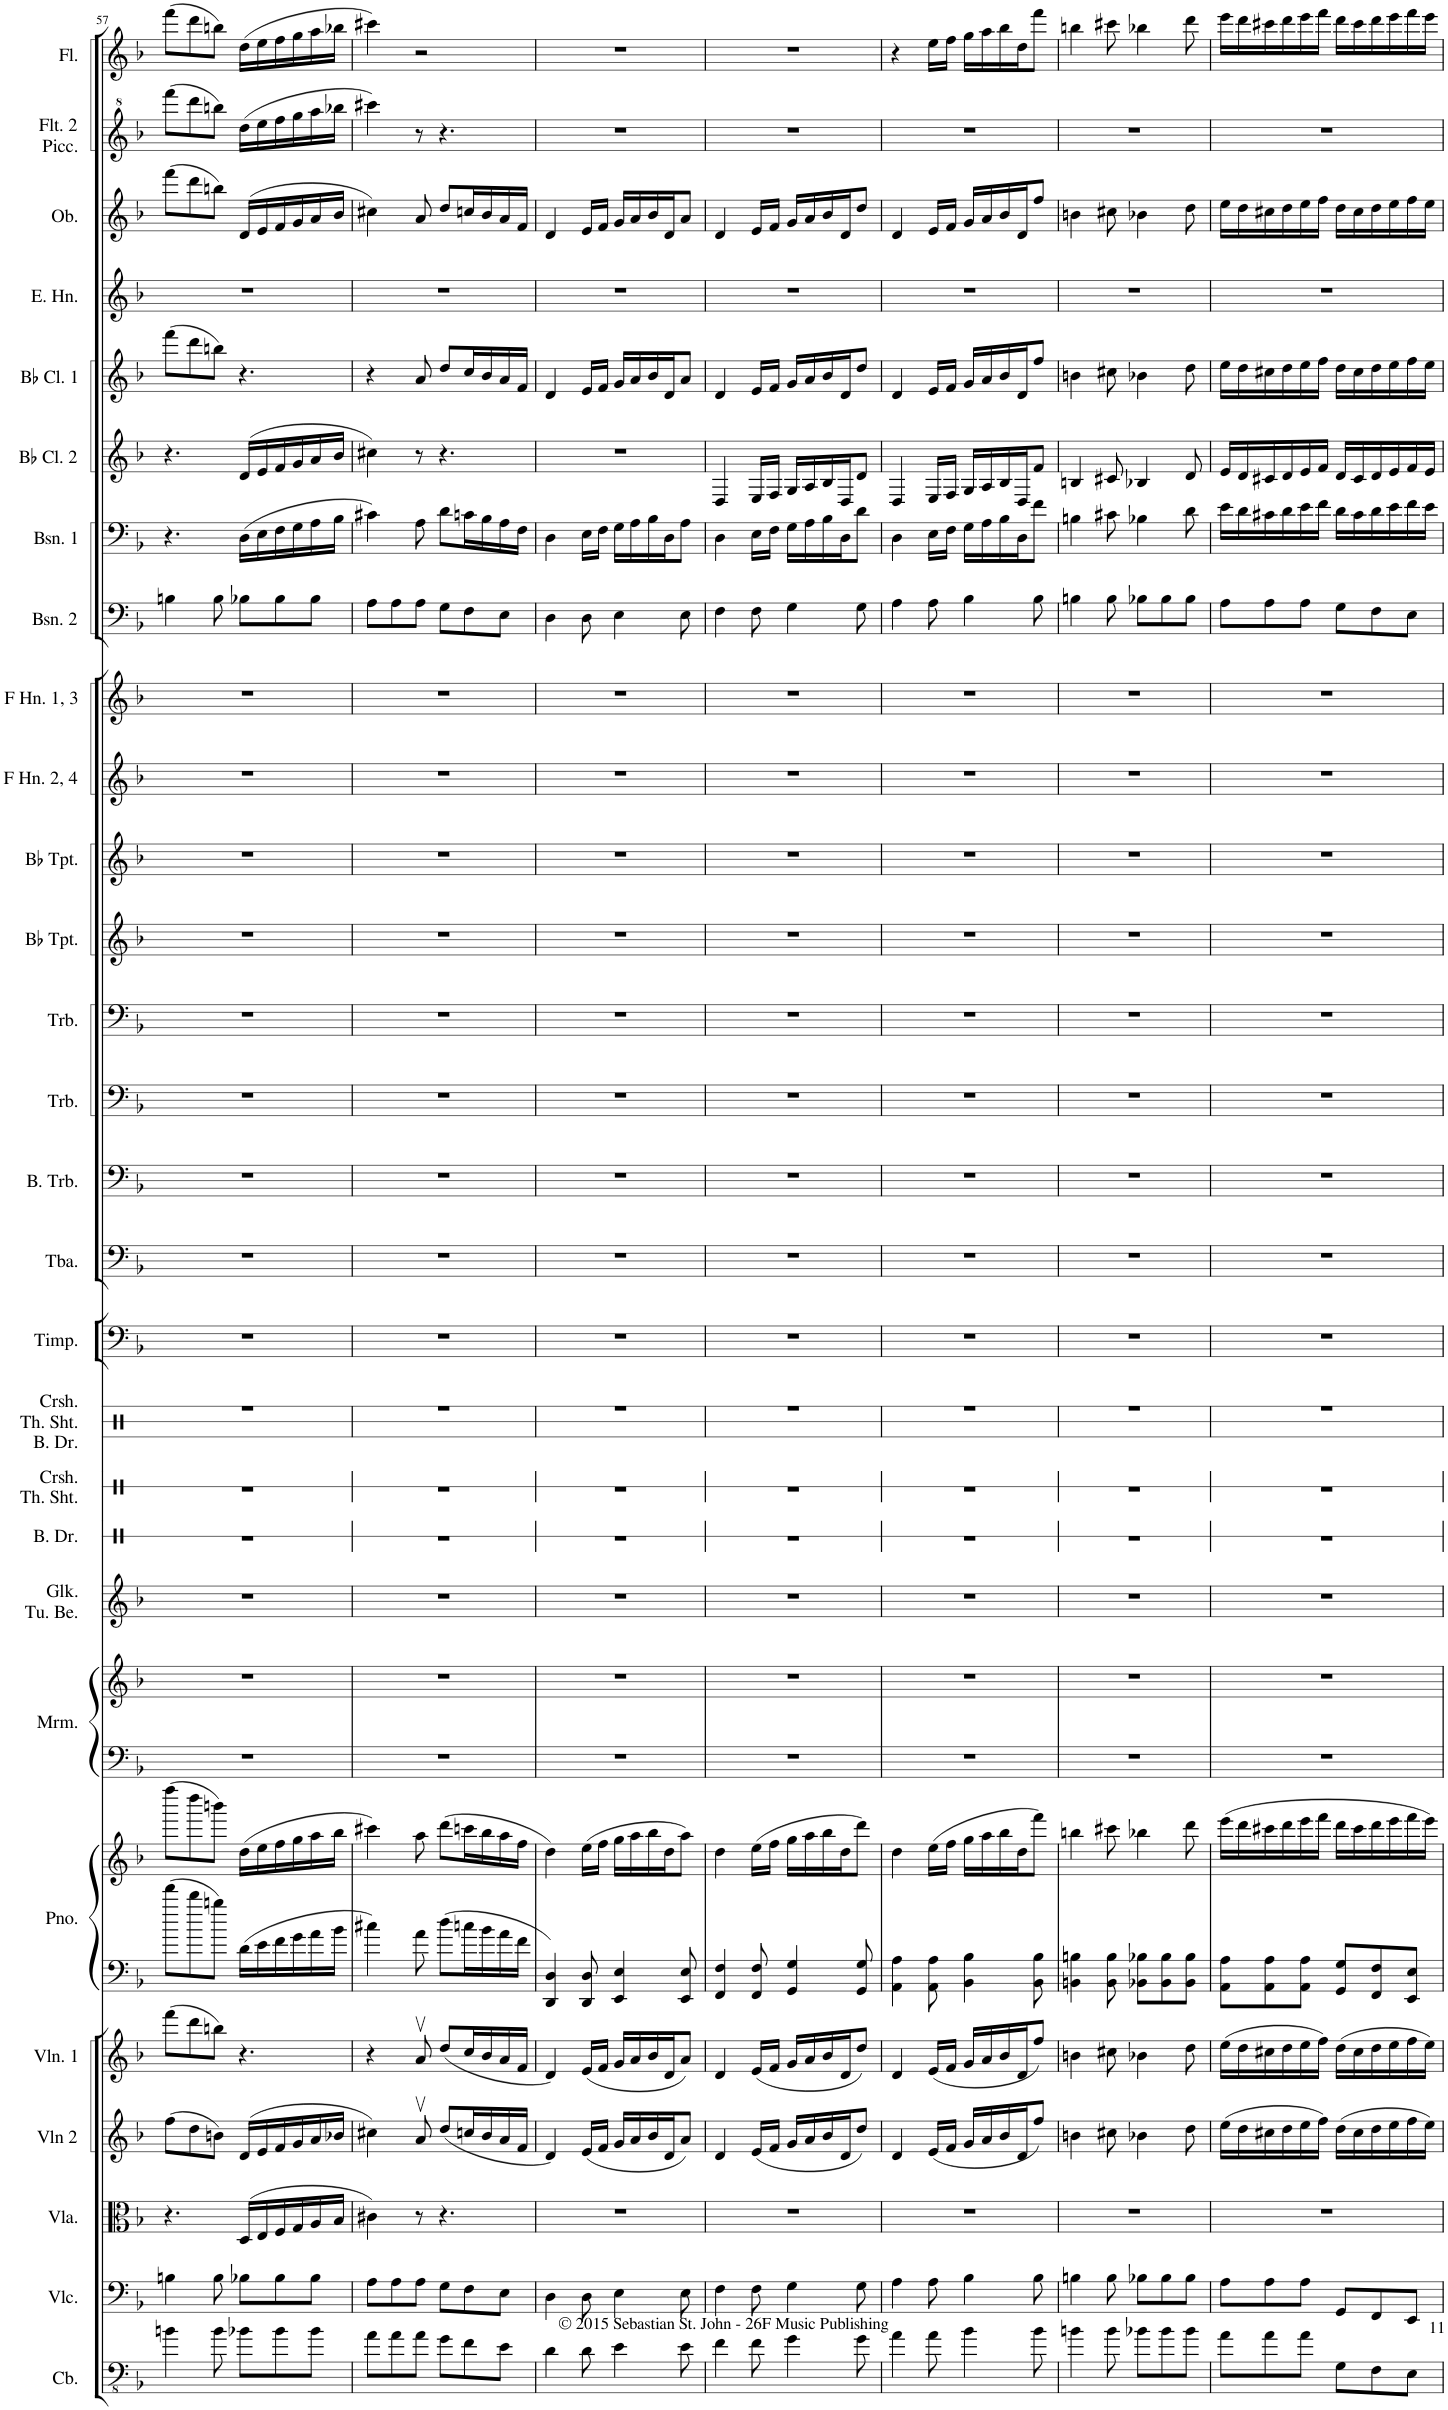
**kern	**kern	**kern	**kern	**kern	**kern	**kern	**kern	**kern	**kern	**kern	**kern	**kern	**kern	**kern	**kern	**kern	**kern	**kern	**kern	**kern	**kern	**kern	**kern	**kern	**kern	**kern	**kern	**kern	**kern
*part28	*part27	*part26	*part25	*part24	*part23	*part23	*part22	*part22	*part21	*part20	*part19	*part18	*part17	*part16	*part15	*part14	*part13	*part12	*part11	*part10	*part9	*part8	*part7	*part6	*part5	*part4	*part3	*part2	*part1
*staff30	*staff29	*staff28	*staff27	*staff26	*staff25	*staff24	*staff23	*staff22	*staff21	*staff20	*staff19	*staff18	*staff17	*staff16	*staff15	*staff14	*staff13	*staff12	*staff11	*staff10	*staff9	*staff8	*staff7	*staff6	*staff5	*staff4	*staff3	*staff2	*staff1
*I"Contrabass	*I"Violoncello	*I"Viola	*I"Violin 2	*I"Violin 1	*I"Piano	*	*I"Marimba	*	*I"Glockenspiel Tubular Bells	*I"Bass Drum	*I"Crash Thundersheet	*I"Crash Thundersheet Bass Drum	*I"Timpani	*I"Tuba	*I"Bass Trombone	*I"Trombone	*I"Trombone	*I"Bb Trumpet	*I"Trumpets in Bb	*I"Horn in F 2, 4	*I"Horn in F 1, 3	*I"Bassoon 2	*I"Bassoon 1	*I"Clarinets in Bb 2	*I"Bb Clarinet 1	*I"English Horn	*I"Oboes	*I"Flute 2 Piccolo	*I"Flutes
*I'Cb.	*I'Vlc.	*I'Vla.	*I'Vln 2	*I'Vln. 1	*I'Pno.	*	*I'Mrm.	*	*I'Glk. Tu. Be.	*I'B. Dr.	*I'Crsh. Th. Sht.	*I'Crsh. Th. Sht. B. Dr.	*I'Timp.	*I'Tba.	*I'B. Trb.	*I'Trb.	*I'Trb.	*I'Bb Tpt.	*	*	*	*I'Bsn. 2	*I'Bsn. 1	*	*I'Bb Cl. 1	*I'E. Hn.	*I'Ob.	*I'Flt. 2 Picc.	*I'Fl.
!!LO:PB:g=z
*clefFv4	*clefF4	*clefC3	*clefG2	*clefG2	*clefF4	*clefG2	*clefF4	*clefG2	*clefG2	*clefX	*clefX	*clefX	*clefF4	*clefF4	*clefF4	*clefF4	*clefF4	*clefG2	*clefG2	*clefG2	*clefG2	*clefF4	*clefF4	*clefG2	*clefG2	*clefG2	*clefG2	*clefG^2	*clefG2
*ITrd7c12	*	*	*	*	*	*	*	*	*	*	*	*	*	*	*	*	*	*ITrd1c2	*ITrd1c2	*ITrd4c7	*ITrd4c7	*	*	*ITrd1c2	*ITrd1c2	*ITrd4c7	*	*ITrd-7c-12	*
*k[b-]	*k[b-]	*k[b-]	*k[b-]	*k[b-]	*k[b-]	*k[b-]	*k[b-]	*k[b-]	*k[b-]	*k[]	*k[]	*k[]	*k[b-]	*k[b-]	*k[b-]	*k[b-]	*k[b-]	*k[b-]	*k[b-]	*k[b-]	*k[b-]	*k[b-]	*k[b-]	*k[b-]	*k[b-]	*k[b-]	*k[b-]	*k[b-]	*k[b-]
*M6/8	*M6/8	*M6/8	*M6/8	*M6/8	*M6/8	*M6/8	*M6/8	*M6/8	*M6/8	*M6/8	*M6/8	*M6/8	*M6/8	*M6/8	*M6/8	*M6/8	*M6/8	*M6/8	*M6/8	*M6/8	*M6/8	*M6/8	*M6/8	*M6/8	*M6/8	*M6/8	*M6/8	*M6/8	*M6/8
=57	=57	=57	=57	=57	=57	=57	=57	=57	=57	=57	=57	=57	=57	=57	=57	=57	=57	=57	=57	=57	=57	=57	=57	=57	=57	=57	=57	=57	=57
4Bn\	4Bn\	4.r	(8ff\L	(8fff\L	8fff\L	(8ffff\L	2.r	2.r	2.r	2.r	2.r	2.r	2.r	2.r	2.r	2.r	2.r	2.r	2.r	2.r	2.r	4Bn\	4.r	4.r	(8fff\L	2.r	(8fff\L	(8ffff\L	(8fff\L
.	.	.	8dd\	8ddd\	8ddd\	8dddd\	.	.	.	.	.	.	.	.	.	.	.	.	.	.	.	.	.	.	8ddd\	.	8ddd\	8dddd\	8ddd\
8B\	8B\	.	8bn\J)	8bbn\J)	8bbn\J	8bbbn\J)	.	.	.	.	.	.	.	.	.	.	.	.	.	.	.	8B\	.	.	8bbn\J)	.	8bbn\J)	8bbbn\J)	8bbn\J)
8B-X\L	8B-X\L	(16D/LL	(16d/LL	4.r	16d\LL	(16dd\LL	.	.	.	.	.	.	.	.	.	.	.	.	.	.	.	8B-X\L	(16D\LL	(16d/LL	4.r	.	(16d/LL	(16ddd\LL	(16dd\LL
.	.	16E/	16e/	.	16e\	16ee\	.	.	.	.	.	.	.	.	.	.	.	.	.	.	.	.	16E\	16e/	.	.	16e/	16eee\	16ee\
8B-\	8B-\	16F/	16f/	.	16f\	16ff\	.	.	.	.	.	.	.	.	.	.	.	.	.	.	.	8B-\	16F\	16f/	.	.	16f/	16fff\	16ff\
.	.	16G/	16g/	.	16g\	16gg\	.	.	.	.	.	.	.	.	.	.	.	.	.	.	.	.	16G\	16g/	.	.	16g/	16ggg\	16gg\
8B-\J	8B-\J	16A/	16a/	.	16a\	16aa\	.	.	.	.	.	.	.	.	.	.	.	.	.	.	.	8B-\J	16A\	16a/	.	.	16a/	16aaa\	16aa\
.	.	16B-/JJ	16b-X/JJ	.	16b-\JJ	16bb-\JJ	.	.	.	.	.	.	.	.	.	.	.	.	.	.	.	.	16B-\JJ	16b-/JJ	.	.	16b-/JJ	16bbb-X\JJ	16bb-X\JJ
=58	=58	=58	=58	=58	=58	=58	=58	=58	=58	=58	=58	=58	=58	=58	=58	=58	=58	=58	=58	=58	=58	=58	=58	=58	=58	=58	=58	=58	=58
8A\L	8A\L	4c#X\)	4cc#X\)	4r	4cc#X\	4ccc#X\)	2.r	2.r	2.r	2.r	2.r	2.r	2.r	2.r	2.r	2.r	2.r	2.r	2.r	2.r	2.r	8A\L	4c#X\)	4cc#X\)	4r	2.r	4cc#X\)	4cccc#X\)	4ccc#X\)
8A\	8A\	.	.	.	.	.	.	.	.	.	.	.	.	.	.	.	.	.	.	.	.	8A\	.	.	.	.	.	.	.
8A\J	8A\J	8r	8av/	8av/	8a\	8aa\	.	.	.	.	.	.	.	.	.	.	.	.	.	.	.	8A\J	8A\	8r	8a/	.	8a/	8r	2r
8G\L	8G\L	4.r	(8dd/L	(8dd/L	8dd\L	(8ddd\L	.	.	.	.	.	.	.	.	.	.	.	.	.	.	.	8G\L	8d\L	4.r	8dd/L	.	8dd/L	4.r	.
8F\	8F\	.	16ccn/L	16cc/L	16ccn\L	16cccn\L	.	.	.	.	.	.	.	.	.	.	.	.	.	.	.	8F\	16cn\L	.	16cc/L	.	16ccn/L	.	.
.	.	.	16b-/	16b-/	16b-\	16bb-\	.	.	.	.	.	.	.	.	.	.	.	.	.	.	.	.	16B-\	.	16b-/	.	16b-/	.	.
8E\J	8E\J	.	16a/	16a/	16a\	16aa\	.	.	.	.	.	.	.	.	.	.	.	.	.	.	.	8E\J	16A\	.	16a/	.	16a/	.	.
.	.	.	16f/JJ	16f/JJ	16f\JJ	16ff\JJ	.	.	.	.	.	.	.	.	.	.	.	.	.	.	.	.	16F\JJ	.	16f/JJ	.	16f/JJ	.	.
=59	=59	=59	=59	=59	=59	=59	=59	=59	=59	=59	=59	=59	=59	=59	=59	=59	=59	=59	=59	=59	=59	=59	=59	=59	=59	=59	=59	=59	=59
4D\	4D\	2.r	4d/)	4d/)	4DD/ 4D/	4dd\)	2.r	2.r	2.r	2.r	2.r	2.r	2.r	2.r	2.r	2.r	2.r	2.r	2.r	2.r	2.r	4D\	4D\	2.r	4d/	2.r	4d/	2.r	2.r
8D\	8D\	.	(16e/LL	(16e/LL	8DD/ 8D/	(16ee\LL	.	.	.	.	.	.	.	.	.	.	.	.	.	.	.	8D\	16E\LL	.	16e/LL	.	16e/LL	.	.
.	.	.	16f/JJ	16f/JJ	.	16ff\JJ	.	.	.	.	.	.	.	.	.	.	.	.	.	.	.	.	16F\JJ	.	16f/JJ	.	16f/JJ	.	.
4E\	4E\	.	16g/LL	16g/LL	4EE/ 4E/	16gg\LL	.	.	.	.	.	.	.	.	.	.	.	.	.	.	.	4E\	16G\LL	.	16g/LL	.	16g/LL	.	.
.	.	.	16a/	16a/	.	16aa\	.	.	.	.	.	.	.	.	.	.	.	.	.	.	.	.	16A\	.	16a/	.	16a/	.	.
.	.	.	16b-/	16b-/	.	16bb-\	.	.	.	.	.	.	.	.	.	.	.	.	.	.	.	.	16B-\	.	16b-/	.	16b-/	.	.
.	.	.	16d/J	16d/J	.	16dd\J	.	.	.	.	.	.	.	.	.	.	.	.	.	.	.	.	16D\J	.	16d/J	.	16d/J	.	.
8E\	8E\	.	8a/J)	8a/J)	8EE/ 8E/	8aa\J)	.	.	.	.	.	.	.	.	.	.	.	.	.	.	.	8E\	8A\J	.	8a/J	.	8a/J	.	.
=60	=60	=60	=60	=60	=60	=60	=60	=60	=60	=60	=60	=60	=60	=60	=60	=60	=60	=60	=60	=60	=60	=60	=60	=60	=60	=60	=60	=60	=60
4F\	4F\	2.r	4d/	4d/	4FF/ 4F/	4dd\	2.r	2.r	2.r	2.r	2.r	2.r	2.r	2.r	2.r	2.r	2.r	2.r	2.r	2.r	2.r	4F\	4D\	4D/	4d/	2.r	4d/	2.r	2.r
8F\	8F\	.	(16e/LL	(16e/LL	8FF/ 8F/	(16ee\LL	.	.	.	.	.	.	.	.	.	.	.	.	.	.	.	8F\	16E\LL	16E/LL	16e/LL	.	16e/LL	.	.
.	.	.	16f/JJ	16f/JJ	.	16ff\JJ	.	.	.	.	.	.	.	.	.	.	.	.	.	.	.	.	16F\JJ	16F/JJ	16f/JJ	.	16f/JJ	.	.
4G\	4G\	.	16g/LL	16g/LL	4GG/ 4G/	16gg\LL	.	.	.	.	.	.	.	.	.	.	.	.	.	.	.	4G\	16G\LL	16G/LL	16g/LL	.	16g/LL	.	.
.	.	.	16a/	16a/	.	16aa\	.	.	.	.	.	.	.	.	.	.	.	.	.	.	.	.	16A\	16A/	16a/	.	16a/	.	.
.	.	.	16b-/	16b-/	.	16bb-\	.	.	.	.	.	.	.	.	.	.	.	.	.	.	.	.	16B-\	16B-/	16b-/	.	16b-/	.	.
.	.	.	16d/J	16d/J	.	16dd\J	.	.	.	.	.	.	.	.	.	.	.	.	.	.	.	.	16D\J	16D/J	16d/J	.	16d/J	.	.
8G\	8G\	.	8dd/J)	8dd/J)	8GG/ 8G/	8ddd\J)	.	.	.	.	.	.	.	.	.	.	.	.	.	.	.	8G\	8d\J	8d/J	8dd/J	.	8dd/J	.	.
=61	=61	=61	=61	=61	=61	=61	=61	=61	=61	=61	=61	=61	=61	=61	=61	=61	=61	=61	=61	=61	=61	=61	=61	=61	=61	=61	=61	=61	=61
4A\	4A\	2.r	4d/	4d/	4AA\ 4A\	4dd\	2.r	2.r	2.r	2.r	2.r	2.r	2.r	2.r	2.r	2.r	2.r	2.r	2.r	2.r	2.r	4A\	4D\	4D/	4d/	2.r	4d/	2.r	4r
8A\	8A\	.	(16e/LL	(16e/LL	8AA\ 8A\	(16ee\LL	.	.	.	.	.	.	.	.	.	.	.	.	.	.	.	8A\	16E\LL	16E/LL	16e/LL	.	16e/LL	.	16ee\LL
.	.	.	16f/JJ	16f/JJ	.	16ff\JJ	.	.	.	.	.	.	.	.	.	.	.	.	.	.	.	.	16F\JJ	16F/JJ	16f/JJ	.	16f/JJ	.	16ff\JJ
4B-\	4B-\	.	16g/LL	16g/LL	4BB-\ 4B-\	16gg\LL	.	.	.	.	.	.	.	.	.	.	.	.	.	.	.	4B-\	16G\LL	16G/LL	16g/LL	.	16g/LL	.	16gg\LL
.	.	.	16a/	16a/	.	16aa\	.	.	.	.	.	.	.	.	.	.	.	.	.	.	.	.	16A\	16A/	16a/	.	16a/	.	16aa\
.	.	.	16b-/	16b-/	.	16bb-\	.	.	.	.	.	.	.	.	.	.	.	.	.	.	.	.	16B-\	16B-/	16b-/	.	16b-/	.	16bb-\
.	.	.	16d/J	16d/J	.	16dd\J	.	.	.	.	.	.	.	.	.	.	.	.	.	.	.	.	16D\J	16D/J	16d/J	.	16d/J	.	16dd\J
8B-\	8B-\	.	8ff/J)	8ff/J)	8BB-\ 8B-\	8fff\J)	.	.	.	.	.	.	.	.	.	.	.	.	.	.	.	8B-\	8f\J	8f/J	8ff/J	.	8ff/J	.	8fff\J
=62	=62	=62	=62	=62	=62	=62	=62	=62	=62	=62	=62	=62	=62	=62	=62	=62	=62	=62	=62	=62	=62	=62	=62	=62	=62	=62	=62	=62	=62
4Bn\	4Bn\	2.r	4bn\	4bn\	4BBn\ 4Bn\	4bbn\	2.r	2.r	2.r	2.r	2.r	2.r	2.r	2.r	2.r	2.r	2.r	2.r	2.r	2.r	2.r	4Bn\	4Bn\	4Bn/	4bn\	2.r	4bn\	2.r	4bbn\
8B\	8B\	.	8cc#X\	8cc#X\	8BB\ 8B\	8ccc#X\	.	.	.	.	.	.	.	.	.	.	.	.	.	.	.	8B\	8c#X\	8c#X/	8cc#X\	.	8cc#X\	.	8ccc#X\
8B-X\L	8B-X\L	.	4b-X\	4b-X\	8BB-X\ 8B-X\L	4bb-X\	.	.	.	.	.	.	.	.	.	.	.	.	.	.	.	8B-X\L	4B-X\	4B-X/	4b-X\	.	4b-X\	.	4bb-X\
8B-\	8B-\	.	.	.	8BB-\ 8B-\	.	.	.	.	.	.	.	.	.	.	.	.	.	.	.	.	8B-\	.	.	.	.	.	.	.
8B-\J	8B-\J	.	8dd\	8dd\	8BB-\ 8B-\J	8ddd\	.	.	.	.	.	.	.	.	.	.	.	.	.	.	.	8B-\J	8d\	8d/	8dd\	.	8dd\	.	8ddd\
=63	=63	=63	=63	=63	=63	=63	=63	=63	=63	=63	=63	=63	=63	=63	=63	=63	=63	=63	=63	=63	=63	=63	=63	=63	=63	=63	=63	=63	=63
8A\L	8A\L	2.r	(16ee\LL	(16ee\LL	8AA\ 8A\L	(16eee\LL	2.r	2.r	2.r	2.r	2.r	2.r	2.r	2.r	2.r	2.r	2.r	2.r	2.r	2.r	2.r	8A\L	16e\LL	16e/LL	16ee\LL	2.r	16ee\LL	2.r	16eee\LL
.	.	.	16dd\	16dd\	.	16ddd\	.	.	.	.	.	.	.	.	.	.	.	.	.	.	.	.	16d\	16d/	16dd\	.	16dd\	.	16ddd\
8A\	8A\	.	16cc#X\	16cc#X\	8AA\ 8A\	16ccc#X\	.	.	.	.	.	.	.	.	.	.	.	.	.	.	.	8A\	16c#X\	16c#X/	16cc#X\	.	16cc#X\	.	16ccc#X\
.	.	.	16dd\	16dd\	.	16ddd\	.	.	.	.	.	.	.	.	.	.	.	.	.	.	.	.	16d\	16d/	16dd\	.	16dd\	.	16ddd\
8A\J	8A\J	.	16ee\	16ee\	8AA\ 8A\J	16eee\	.	.	.	.	.	.	.	.	.	.	.	.	.	.	.	8A\J	16e\	16e/	16ee\	.	16ee\	.	16eee\
.	.	.	16ff\JJ)	16ff\JJ)	.	16fff\JJ	.	.	.	.	.	.	.	.	.	.	.	.	.	.	.	.	16f\JJ	16f/JJ	16ff\JJ	.	16ff\JJ	.	16fff\JJ
8GG\L	8GG/L	.	(16dd\LL	(16dd\LL	8GG/ 8G/L	16ddd\LL	.	.	.	.	.	.	.	.	.	.	.	.	.	.	.	8G\L	16d\LL	16d/LL	16dd\LL	.	16dd\LL	.	16ddd\LL
.	.	.	16cc#\	16cc#\	.	16ccc#\	.	.	.	.	.	.	.	.	.	.	.	.	.	.	.	.	16c#\	16c#/	16cc#\	.	16cc#\	.	16ccc#\
8FF\	8FF/	.	16dd\	16dd\	8FF/ 8F/	16ddd\	.	.	.	.	.	.	.	.	.	.	.	.	.	.	.	8F\	16d\	16d/	16dd\	.	16dd\	.	16ddd\
.	.	.	16ee\	16ee\	.	16eee\	.	.	.	.	.	.	.	.	.	.	.	.	.	.	.	.	16e\	16e/	16ee\	.	16ee\	.	16eee\
8EE\J	8EE/J	.	16ff\	16ff\	8EE/ 8E/J	16fff\	.	.	.	.	.	.	.	.	.	.	.	.	.	.	.	8E\J	16f\	16f/	16ff\	.	16ff\	.	16fff\
.	.	.	16ee\JJ)	16ee\JJ)	.	16eee\JJ)	.	.	.	.	.	.	.	.	.	.	.	.	.	.	.	.	16e\JJ	16e/JJ	16ee\JJ	.	16ee\JJ	.	16eee\JJ
=	=	=	=	=	=	=	=	=	=	=	=	=	=	=	=	=	=	=	=	=	=	=	=	=	=	=	=	=	=
*-	*-	*-	*-	*-	*-	*-	*-	*-	*-	*-	*-	*-	*-	*-	*-	*-	*-	*-	*-	*-	*-	*-	*-	*-	*-	*-	*-	*-	*-
